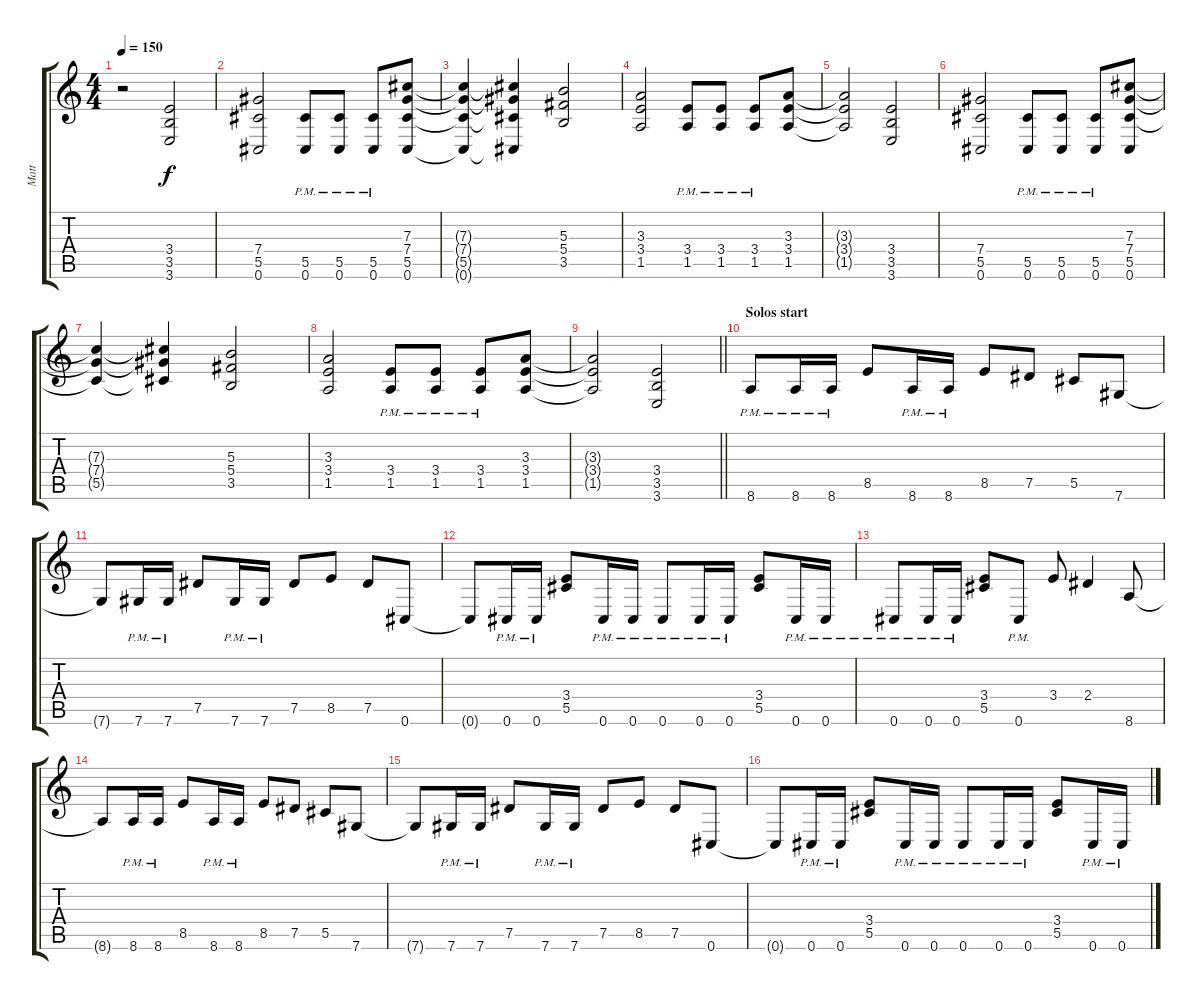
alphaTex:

\track ("Matt" "Matt") {instrument distortionguitar}
\staff {score tabs}
\tuning (Eb4 Bb3 Gb3 Db3 Ab2 Db2) {hide}
\ts (4 4)
\tempo 150
\clef g2
\ks c
r.2{dy f} (3.4 3.5 3.6).2 |
(7.4 5.5 0.6).2 (5.5{pm} 0.6{pm}).8 (5.5{pm} 0.6{pm}).8 (5.5{pm} 0.6{pm}).8 (7.3 7.4 5.5 0.6).8 |
(7.3{t} 7.4{t} 5.5{t} 0.6{t}).4 (7.3{t} 7.4{t} 5.5{t} 0.6{t}).4 (5.3 5.4 3.5).2 |
(3.3 3.4 1.5).2 (3.4{pm} 1.5{pm}).8 (3.4{pm} 1.5{pm}).8 (3.4{pm} 1.5{pm}).8 (3.3 3.4 1.5).8 |
(3.3{t} 3.4{t} 1.5{t}).2 (3.4 3.5 3.6).2 |
(7.4 5.5 0.6).2 (5.5{pm} 0.6{pm}).8 (5.5{pm} 0.6{pm}).8 (5.5{pm} 0.6{pm}).8 (7.3 7.4 5.5 0.6).8 |
(7.3{t} 7.4{t} 5.5{t}).4 (7.3{t} 7.4{t} 5.5{t}).4 (5.3 5.4 3.5).2 |
(3.3 3.4 1.5).2 (3.4{pm} 1.5{pm}).8 (3.4{pm} 1.5{pm}).8 (3.4{pm} 1.5{pm}).8 (3.3 3.4 1.5).8 |
\barLineRight lightlight
(3.3{t} 3.4{t} 1.5{t}).2 (3.4 3.5 3.6).2 |
\section ("" "Solos start")
8.6{pm}.8 8.6{pm}.16 8.6{pm}.16 8.5.8 8.6{pm}.16 8.6{pm}.16 8.5.8 7.5.8 5.5.8 7.6.8 |
7.6{t}.8 7.6{pm}.16 7.6{pm}.16 7.5.8 7.6{pm}.16 7.6{pm}.16 7.5.8 8.5.8 7.5.8 0.6.8 |
0.6{t}.8 0.6{pm}.16 0.6{pm}.16 (3.4 5.5).8 0.6{pm}.16 0.6{pm}.16 0.6{pm}.8 0.6{pm}.16 0.6{pm}.16 (3.4 5.5).8 0.6{pm}.16 0.6{pm}.16 |
0.6{pm}.8 0.6{pm}.16 0.6{pm}.16 (3.4 5.5).8 0.6{pm}.8 3.4.8 2.4.4 8.6.8 |
8.6{t}.8 8.6{pm}.16 8.6{pm}.16 8.5.8 8.6{pm}.16 8.6{pm}.16 8.5.8 7.5.8 5.5.8 7.6.8 |
7.6{t}.8 7.6{pm}.16 7.6{pm}.16 7.5.8 7.6{pm}.16 7.6{pm}.16 7.5.8 8.5.8 7.5.8 0.6.8 |
0.6{t}.8 0.6{pm}.16 0.6{pm}.16 (3.4 5.5).8 0.6{pm}.16 0.6{pm}.16 0.6{pm}.8 0.6{pm}.16 0.6{pm}.16 (3.4 5.5).8 0.6{pm}.16 0.6{pm}.16
